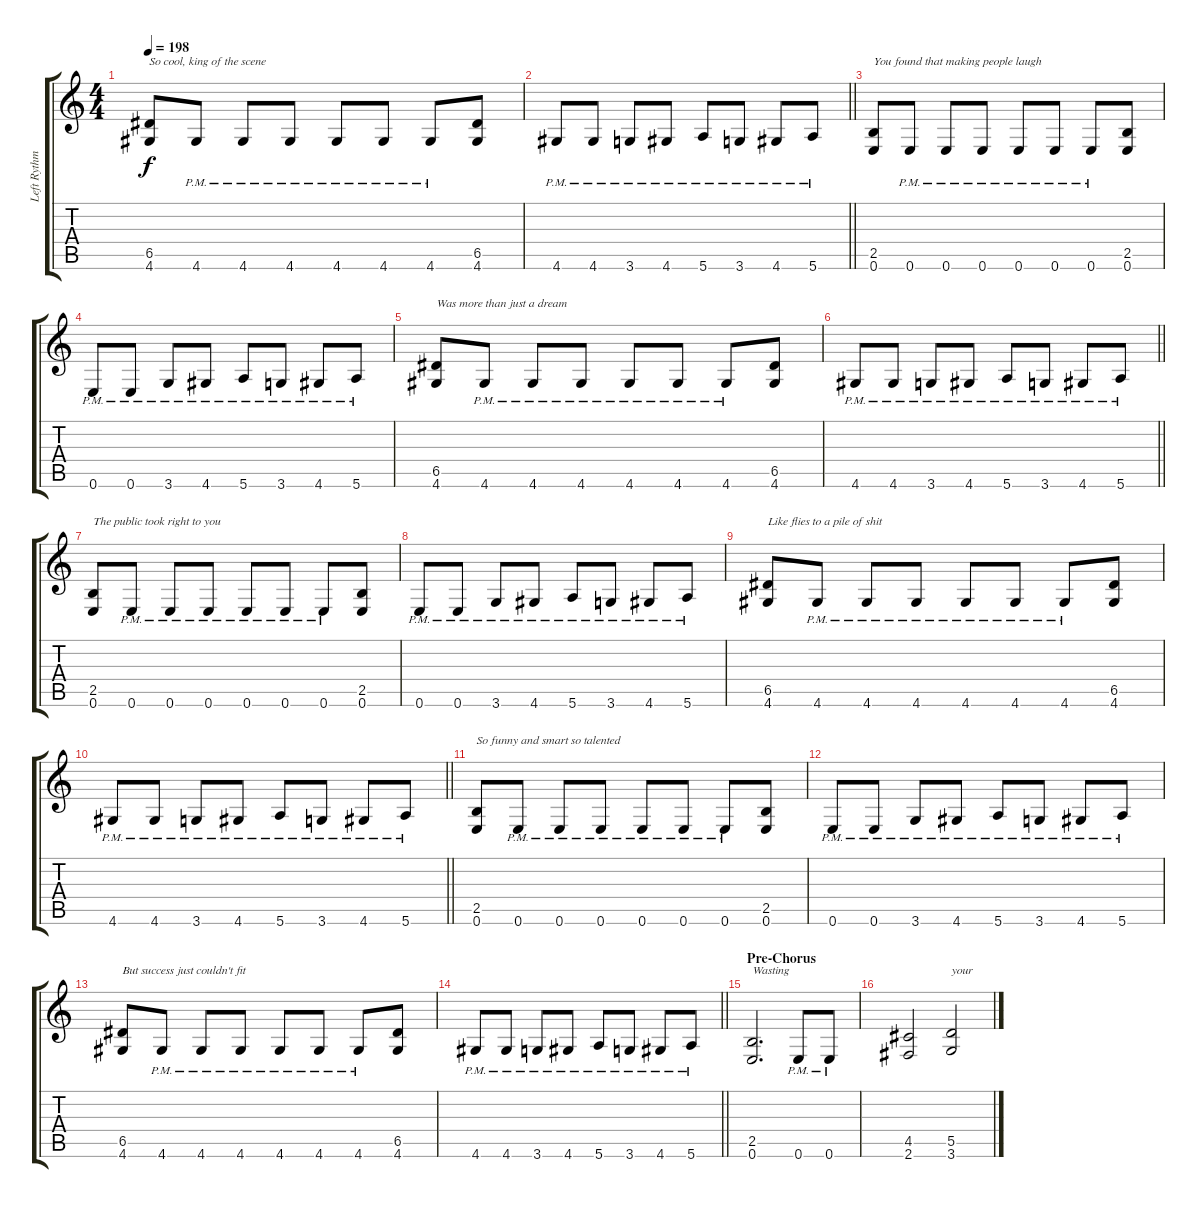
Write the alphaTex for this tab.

\track ("Left Rythm Guitar" "Left Rythm") {instrument distortionguitar}
\staff {score tabs}
\tuning (E4 B3 G3 D3 A2 E2) {hide}
\ts (4 4)
\tempo 198
\clef g2
\ks c
(6.5 4.6).8{txt "So cool, king of the scene" dy f} 4.6{pm}.8 4.6{pm}.8 4.6{pm}.8 4.6{pm}.8 4.6{pm}.8 4.6{pm}.8 (6.5 4.6).8 |
\barLineRight lightlight
4.6{pm}.8 4.6{pm}.8 3.6{pm}.8 4.6{pm}.8 5.6{pm}.8 3.6{pm}.8 4.6{pm}.8 5.6{pm}.8 |
(2.5 0.6).8{txt "You found that making people laugh"} 0.6{pm}.8 0.6{pm}.8 0.6{pm}.8 0.6{pm}.8 0.6{pm}.8 0.6{pm}.8 (2.5 0.6).8 |
0.6{pm}.8 0.6{pm}.8 3.6{pm}.8 4.6{pm}.8 5.6{pm}.8 3.6{pm}.8 4.6{pm}.8 5.6{pm}.8 |
(6.5 4.6).8{txt "Was more than just a dream"} 4.6{pm}.8 4.6{pm}.8 4.6{pm}.8 4.6{pm}.8 4.6{pm}.8 4.6{pm}.8 (6.5 4.6).8 |
\barLineRight lightlight
4.6{pm}.8 4.6{pm}.8 3.6{pm}.8 4.6{pm}.8 5.6{pm}.8 3.6{pm}.8 4.6{pm}.8 5.6{pm}.8 |
(2.5 0.6).8{txt "The public took right to you"} 0.6{pm}.8 0.6{pm}.8 0.6{pm}.8 0.6{pm}.8 0.6{pm}.8 0.6{pm}.8 (2.5 0.6).8 |
0.6{pm}.8 0.6{pm}.8 3.6{pm}.8 4.6{pm}.8 5.6{pm}.8 3.6{pm}.8 4.6{pm}.8 5.6{pm}.8 |
(6.5 4.6).8{txt "Like flies to a pile of shit"} 4.6{pm}.8 4.6{pm}.8 4.6{pm}.8 4.6{pm}.8 4.6{pm}.8 4.6{pm}.8 (6.5 4.6).8 |
\barLineRight lightlight
4.6{pm}.8 4.6{pm}.8 3.6{pm}.8 4.6{pm}.8 5.6{pm}.8 3.6{pm}.8 4.6{pm}.8 5.6{pm}.8 |
(2.5 0.6).8{txt "So funny and smart so talented"} 0.6{pm}.8 0.6{pm}.8 0.6{pm}.8 0.6{pm}.8 0.6{pm}.8 0.6{pm}.8 (2.5 0.6).8 |
0.6{pm}.8 0.6{pm}.8 3.6{pm}.8 4.6{pm}.8 5.6{pm}.8 3.6{pm}.8 4.6{pm}.8 5.6{pm}.8 |
(6.5 4.6).8{txt "But success just couldn't fit"} 4.6{pm}.8 4.6{pm}.8 4.6{pm}.8 4.6{pm}.8 4.6{pm}.8 4.6{pm}.8 (6.5 4.6).8 |
\barLineRight lightlight
4.6{pm}.8 4.6{pm}.8 3.6{pm}.8 4.6{pm}.8 5.6{pm}.8 3.6{pm}.8 4.6{pm}.8 5.6{pm}.8 |
\section ("" "Pre-Chorus")
(2.5 0.6).2{d txt "Wasting "} 0.6{pm}.8 0.6{pm}.8 |
(4.5 2.6).2 (5.5 3.6).2{txt "your "}
